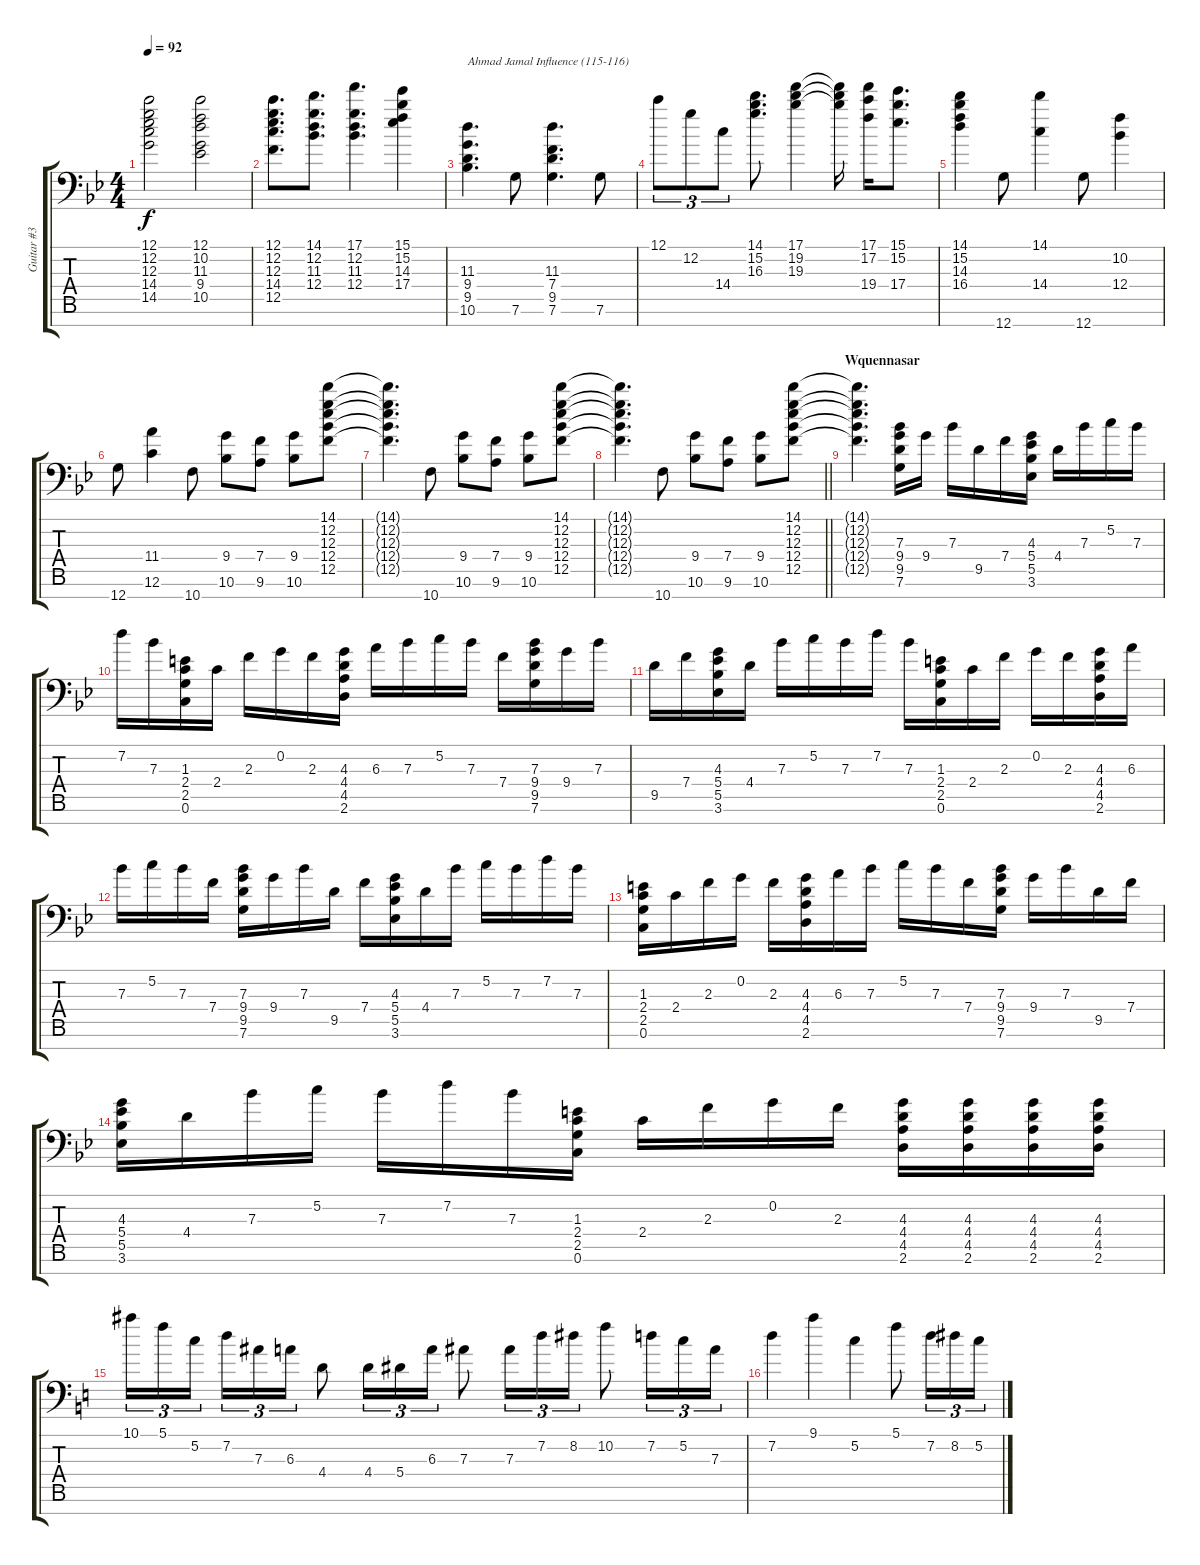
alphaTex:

\track ("Guitar #3" "Guitar #3") {instrument distortionguitar}
\staff {score tabs}
\tuning (C4 G3 Eb3 Bb2 F2 C2 G1) {hide}
\ts (4 4)
\tempo 92
\clef f4
\ks bb
(12.1{t} 12.2{t} 12.3{t} 14.4{t} 14.5{t}).2{dy f} (12.1 10.2 11.3 9.4 10.5).2 |
(12.1 12.2 12.3 14.4 12.5).8{d} (14.1 12.2 11.3 12.4).8{d} (17.1 12.2 11.3 12.4).4{d} (15.1 15.2 14.3 17.4).4 |
(11.3 9.4 9.5 10.6).4{d txt "Ahmad Jamal Influence (115-116)"} 7.6.8 (11.3 7.4 9.5 7.6).4{d} 7.6.8 |
12.1.8{tu (3 2)} 12.2.8{tu (3 2)} 14.4.8{tu (3 2)} (14.1 15.2 16.3).8{d} (17.1 19.2 19.3).4 (17.1{t} 19.2{t} 19.3{t}).16 (17.1 17.2 19.4).16 (15.1 15.2 17.4).8{d} |
(14.1 15.2 14.3 16.4).4 12.7.8 (14.1 14.4).4 12.7.8 (10.2 12.4).4 |
12.7.8 (11.4 12.6).4 10.7.8 (9.4 10.6).8 (7.4 9.6).8 (9.4 10.6).8 (14.1 12.2 12.3 12.4 12.5).8 |
(14.1{t} 12.2{t} 12.3{t} 12.4{t} 12.5{t}).4{d} 10.7.8 (9.4 10.6).8 (7.4 9.6).8 (9.4 10.6).8 (14.1 12.2 12.3 12.4 12.5).8 |
\barLineRight lightlight
(14.1{t} 12.2{t} 12.3{t} 12.4{t} 12.5{t}).4{d} 10.7.8 (9.4 10.6).8 (7.4 9.6).8 (9.4 10.6).8 (14.1 12.2 12.3 12.4 12.5).8 |
\section ("" "Wquennasar")
(14.1{t} 12.2{t} 12.3{t} 12.4{t} 12.5{t}).4{d} (7.3 9.4 9.5 7.6).16 9.4.16 7.3.16 9.5.16 7.4.16 (4.3 5.4 5.5 3.6).16 4.4.16 7.3.16 5.2.16 7.3.16 |
7.2.16 7.3.16 (1.3 2.4 2.5 0.6).16 2.4.16 2.3.16 0.2.16 2.3.16 (4.3 4.4 4.5 2.6).16 6.3.16 7.3.16 5.2.16 7.3.16 7.4.16 (7.3 9.4 9.5 7.6).16 9.4.16 7.3.16 |
9.5.16 7.4.16 (4.3 5.4 5.5 3.6).16 4.4.16 7.3.16 5.2.16 7.3.16 7.2.16 7.3.16 (1.3 2.4 2.5 0.6).16 2.4.16 2.3.16 0.2.16 2.3.16 (4.3 4.4 4.5 2.6).16 6.3.16 |
7.3.16 5.2.16 7.3.16 7.4.16 (7.3 9.4 9.5 7.6).16 9.4.16 7.3.16 9.5.16 7.4.16 (4.3 5.4 5.5 3.6).16 4.4.16 7.3.16 5.2.16 7.3.16 7.2.16 7.3.16 |
(1.3 2.4 2.5 0.6).16 2.4.16 2.3.16 0.2.16 2.3.16 (4.3 4.4 4.5 2.6).16 6.3.16 7.3.16 5.2.16 7.3.16 7.4.16 (7.3 9.4 9.5 7.6).16 9.4.16 7.3.16 9.5.16 7.4.16 |
(4.3 5.4 5.5 3.6).16 4.4.16 7.3.16 5.2.16 7.3.16 7.2.16 7.3.16 (1.3 2.4 2.5 0.6).16 2.4.16 2.3.16 0.2.16 2.3.16 (4.3 4.4 4.5 2.6).16 (4.3 4.4 4.5 2.6).16 (4.3 4.4 4.5 2.6).16 (4.3 4.4 4.5 2.6).16 |
\ks c
10.1.16{tu (3 2) instrument distortionguitar} 5.1.16{tu (3 2)} 5.2.16{tu (3 2) beam splitsecondary} 7.2.16{tu (3 2)} 7.3.16{tu (3 2)} 6.3.16{tu (3 2)} 4.4.8 4.4.16{tu (3 2)} 5.4.16{tu (3 2)} 6.3.16{tu (3 2)} 7.3.8 7.3.16{tu (3 2)} 7.2.16{tu (3 2)} 8.2.16{tu (3 2)} 10.2.8 7.2.16{tu (3 2)} 5.2.16{tu (3 2)} 7.3.16{tu (3 2)} |
7.2.4 9.1.4 5.2.4 5.1.8 7.2.16{tu (3 2)} 8.2.16{tu (3 2)} 5.2.16{tu (3 2)}
